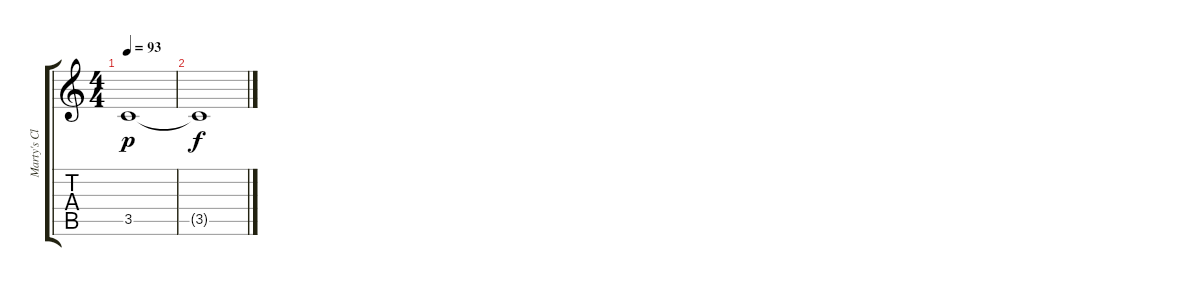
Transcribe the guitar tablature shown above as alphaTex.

\track ("Marty's Clean" "Marty's Cl") {instrument electricguitarclean}
\staff {score tabs}
\tuning (E4 B3 G3 D3 A2 E2) {hide}
\ts (4 4)
\tempo 93
\clef g2
\ks c
3.5.1{dy p} |
3.5{t}.1{dy f}
